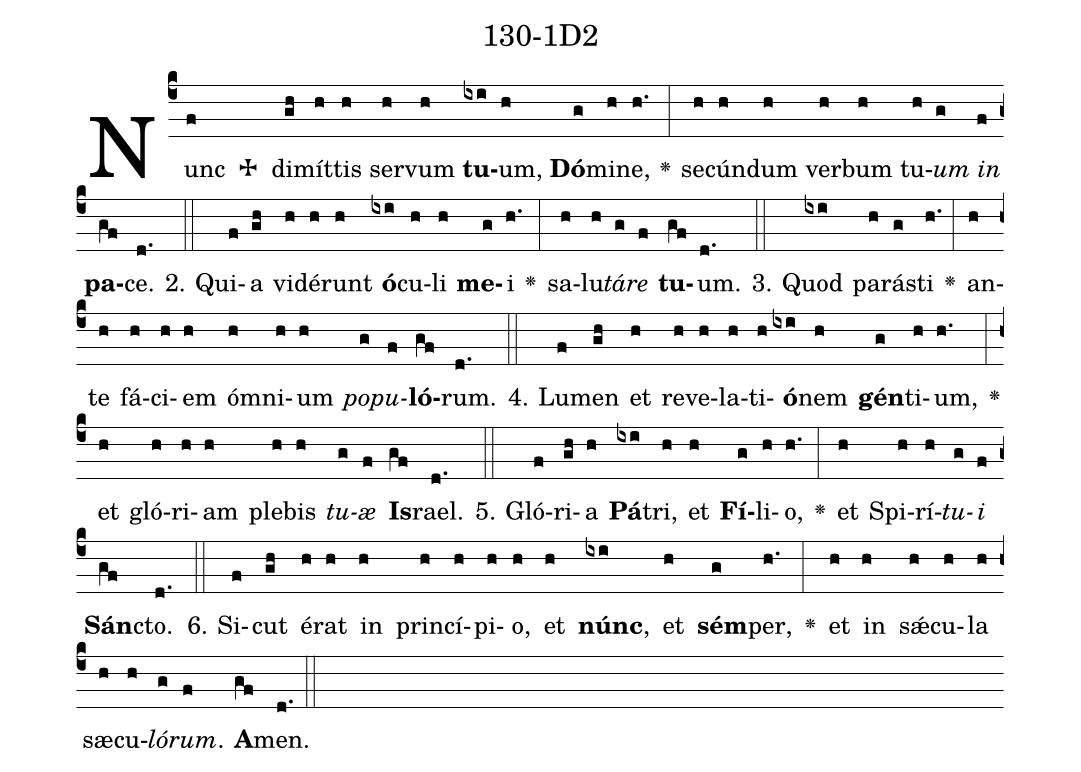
name: 130-1D2;
%%
(c4) Nunc <v>~\grecross\ ~</v>(f)di(gh)mít(h)tis(h) ser(h)vum(h) <b>tu</b>(ixi)um,(h) <b>Dó</b>(g)mi(h)ne,(h.) <v>\greheightstar</v>(:) se(h)cún(h)dum(h) ver(h)bum(h) tu(h)<i>um</i>(g) <i>in</i>(f) <b>pa</b>(gf)ce.(d.) (::)
2. Qui(f)a(gh) vi(h)dé(h)runt(h) <b>ó</b>(ixi)cu(h)li(h) <b>me</b>(g)i(h.) <v>\greheightstar</v>(:) sa(h)lu(h)<i>tá</i>(g)<i>re</i>(f) <b>tu</b>(gf)um.(d.) (::)
3. Quod(ixi) pa(h)rá(g)sti(h.) <v>\greheightstar</v>(:) an(h)te(h) fá(h)ci(h)em(h) óm(h)ni(h)um(h) <i>po</i>(g)<i>pu</i>(f)<b>ló</b>(gf)rum.(d.) (::)
4. Lu(f)men(gh) et(h) re(h)ve(h)la(h)ti(h)<b>ó</b>(ixi)nem(h) <b>gén</b>(g)ti(h)um,(h.) <v>\greheightstar</v>(:) et(h) gló(h)ri(h)am(h) ple(h)bis(h) <i>tu</i>(g)<i>æ</i>(f) <b>Is</b>(gf)rael.(d.) (::)
5. Gló(f)ri(gh)a(h) <b>Pá</b>(ixi)tri,(h) et(h) <b>Fí</b>(g)li(h)o,(h.) <v>\greheightstar</v>(:) et(h) Spi(h)rí(h)<i>tu</i>(g)<i>i</i>(f) <b>Sán</b>(gf)cto.(d.) (::)
6. Si(f)cut(gh) é(h)rat(h) in(h) prin(h)cí(h)pi(h)o,(h) et(h) <b>núnc</b>,(ixi) et(h) <b>sém</b>(g)per,(h.) <v>\greheightstar</v>(:) et(h) in(h) s<sp>'ae</sp>(h)cu(h)la(h) sæ(h)cu(h)<i>ló</i>(g)<i>rum</i>.(f) <b>A</b>(gf)men.(d.) (::)
